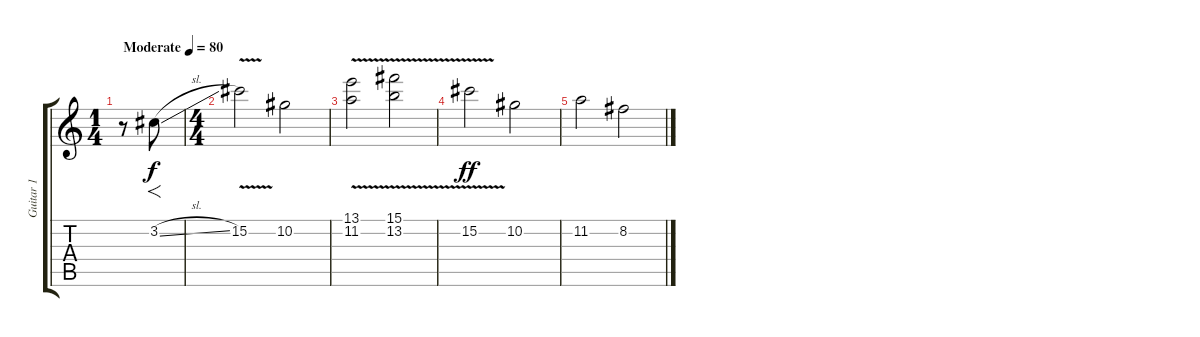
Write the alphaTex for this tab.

\track ("Guitar 1" "Guitar 1") {instrument distortionguitar}
\staff {score tabs}
\tuning (Eb4 Bb3 Gb3 Db3 Ab2 Eb2) {hide}
\ts (1 4)
\tempo (80 "Moderate")
\clef g2
\ks c
r.8{dy f instrument distortionguitar} 3.2{sl}.8{f} |
\ts (4 4)
15.2{v}.2 10.2.2 |
(13.1{v} 11.2).2 (15.1{v} 13.2).2 |
15.2{v}.2{dy ff} 10.2.2 |
11.2.2 8.2.2
